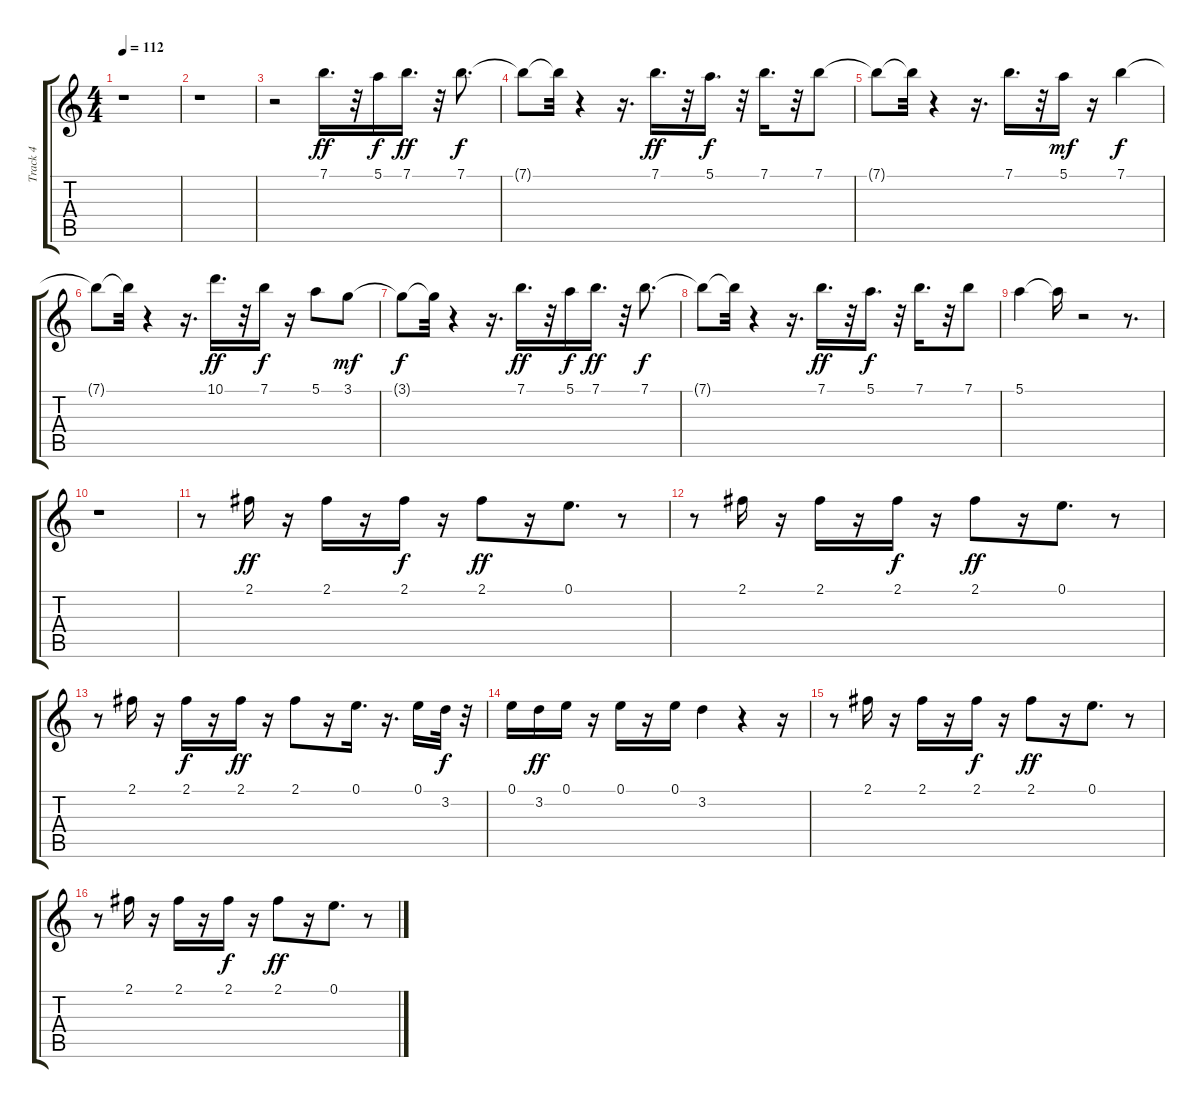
\track ("Track 4" "Track 4") {instrument electricguitarjazz}
\staff {score tabs}
\tuning (E4 B3 G3 D3 A2 E2) {hide}
\ts (4 4)
\tempo 112
\clef g2
\ks c
r.1{dy ff} |
r.1 |
r.2 7.1.16{d} r.32 5.1.16{dy f} 7.1.16{d dy ff} r.32 7.1.8{d dy f} |
7.1{t}.8 7.1{t}.32 r.4 r.16{d} 7.1.16{d dy ff} r.32 5.1.16{d dy f} r.32 7.1.16{d} r.32 7.1.8 |
7.1{t}.8 7.1{t}.32 r.4 r.16{d} 7.1.16{d} r.32 5.1.16{dy mf} r.16 7.1.4{dy f} |
7.1{t}.8 7.1{t}.32 r.4 r.16{d} 10.1.16{d dy ff} r.32 7.1.16{dy f} r.16 5.1.8 3.1.8{dy mf} |
3.1{t}.8{dy f} 3.1{t}.32 r.4 r.16{d} 7.1.16{d dy ff} r.32 5.1.16{dy f} 7.1.16{d dy ff} r.32 7.1.8{d dy f} |
7.1{t}.8 7.1{t}.32 r.4 r.16{d} 7.1.16{d dy ff} r.32 5.1.16{d dy f} r.32 7.1.16{d} r.32 7.1.8 |
5.1.4 5.1{t}.16 r.2 r.8{d} |
r.1 |
r.8 2.1.16{dy ff} r.16 2.1.16 r.16 2.1.16{dy f} r.16 2.1.8{dy ff} r.16 0.1.8{d} r.8 |
r.8 2.1.16 r.16 2.1.16 r.16 2.1.16{dy f} r.16 2.1.8{dy ff} r.16 0.1.8{d} r.8 |
r.8 2.1.16 r.16 2.1.16{dy f} r.16 2.1.16{dy ff} r.16 2.1.8 r.16 0.1.16{d} r.16{d} 0.1.16 3.2.32{dy f} r.32 |
0.1.16 3.2.16{dy ff} 0.1.16 r.16 0.1.16 r.16 0.1.16 3.2.4 r.4 r.16 |
r.8 2.1.16 r.16 2.1.16 r.16 2.1.16{dy f} r.16 2.1.8{dy ff} r.16 0.1.8{d} r.8 |
r.8 2.1.16 r.16 2.1.16 r.16 2.1.16{dy f} r.16 2.1.8{dy ff} r.16 0.1.8{d} r.8
